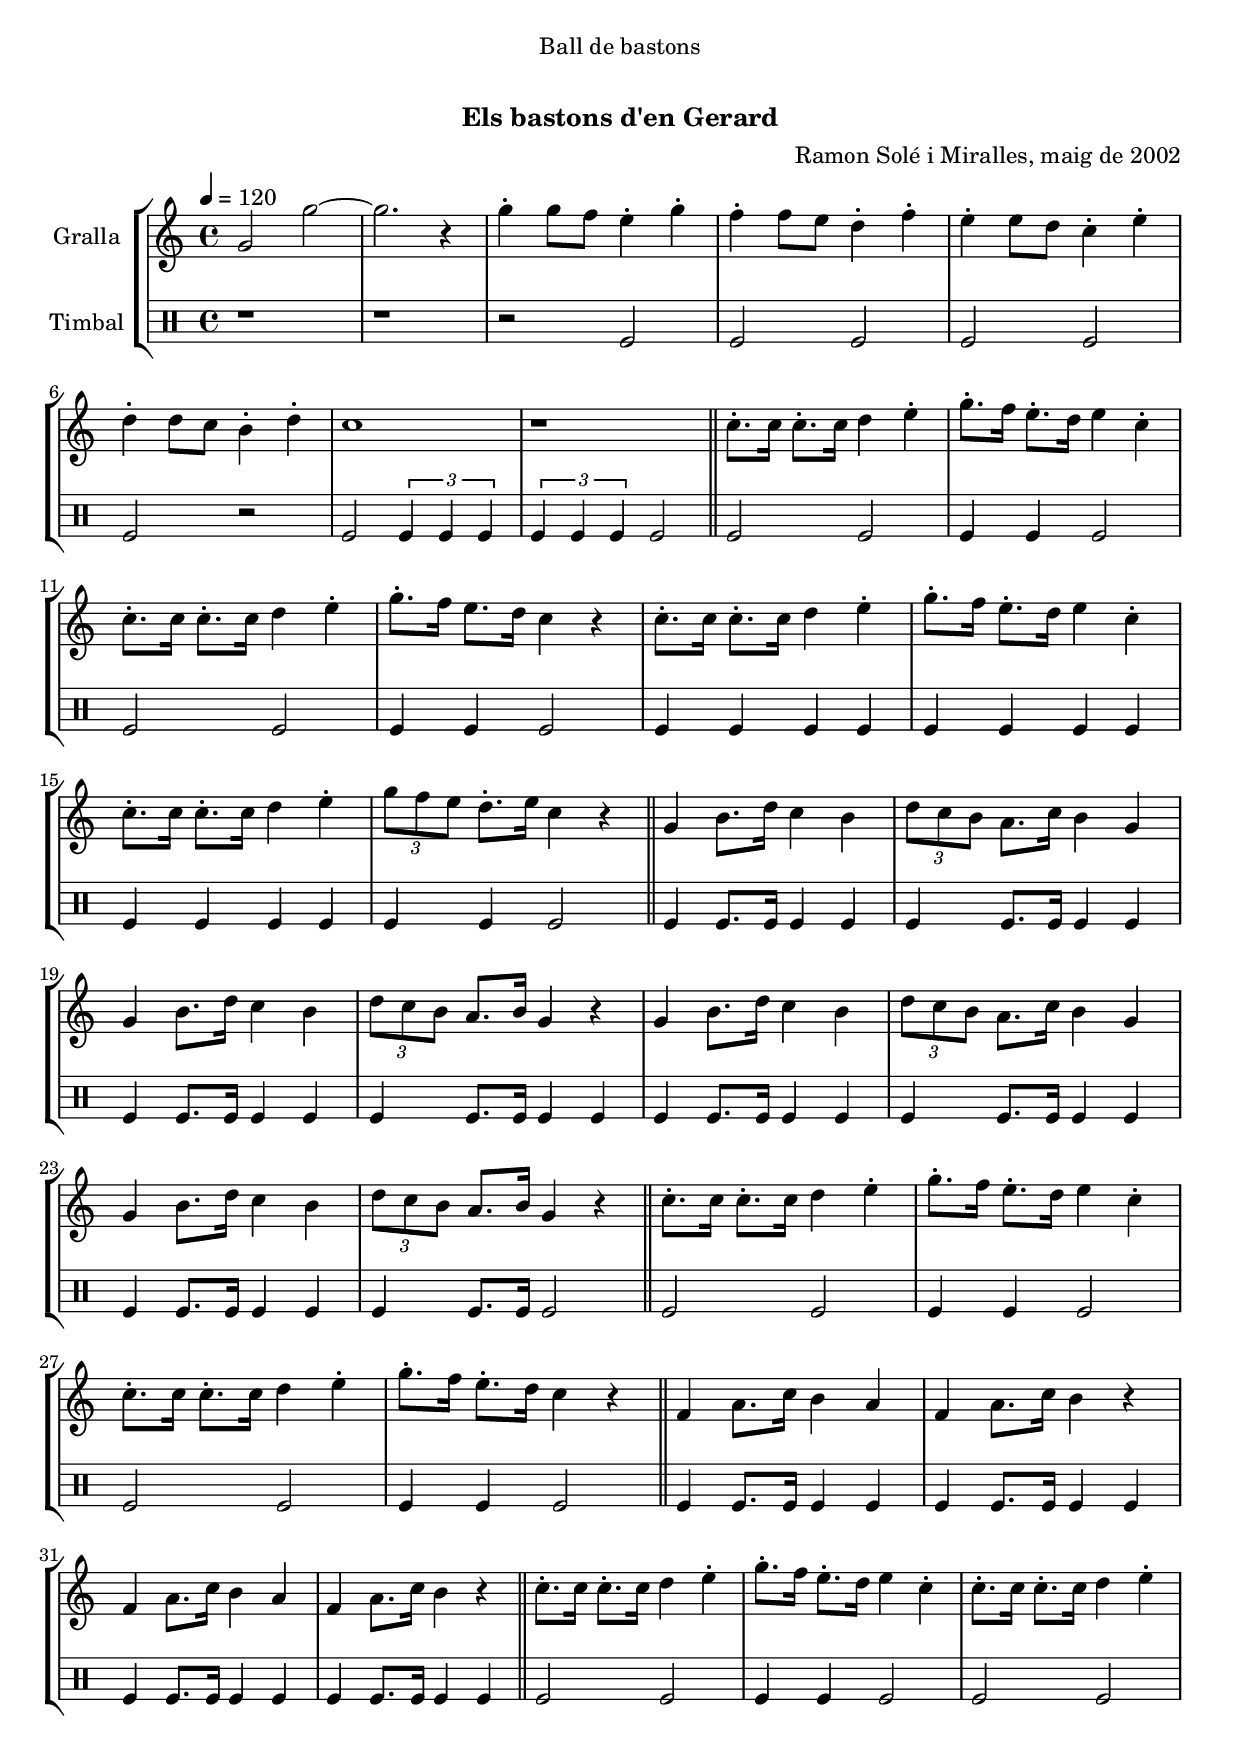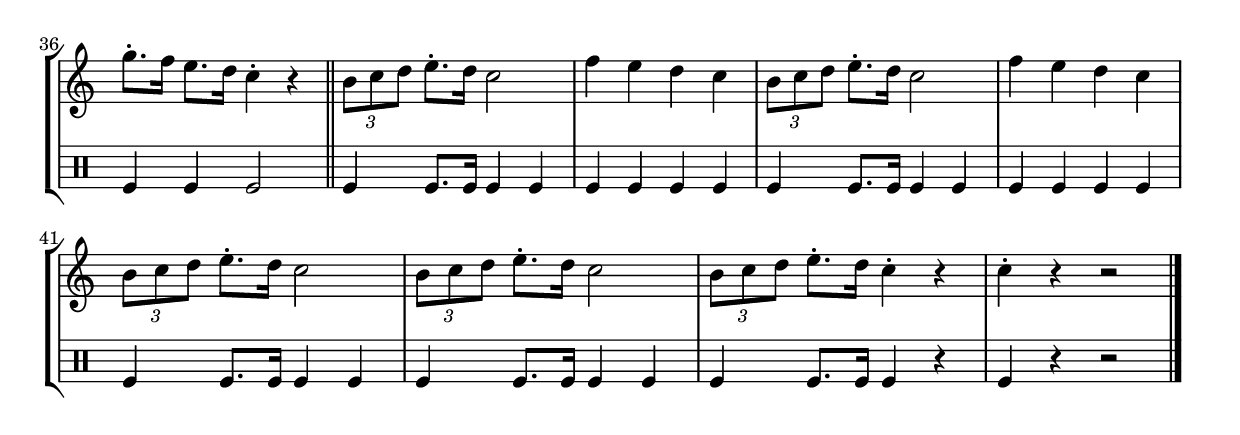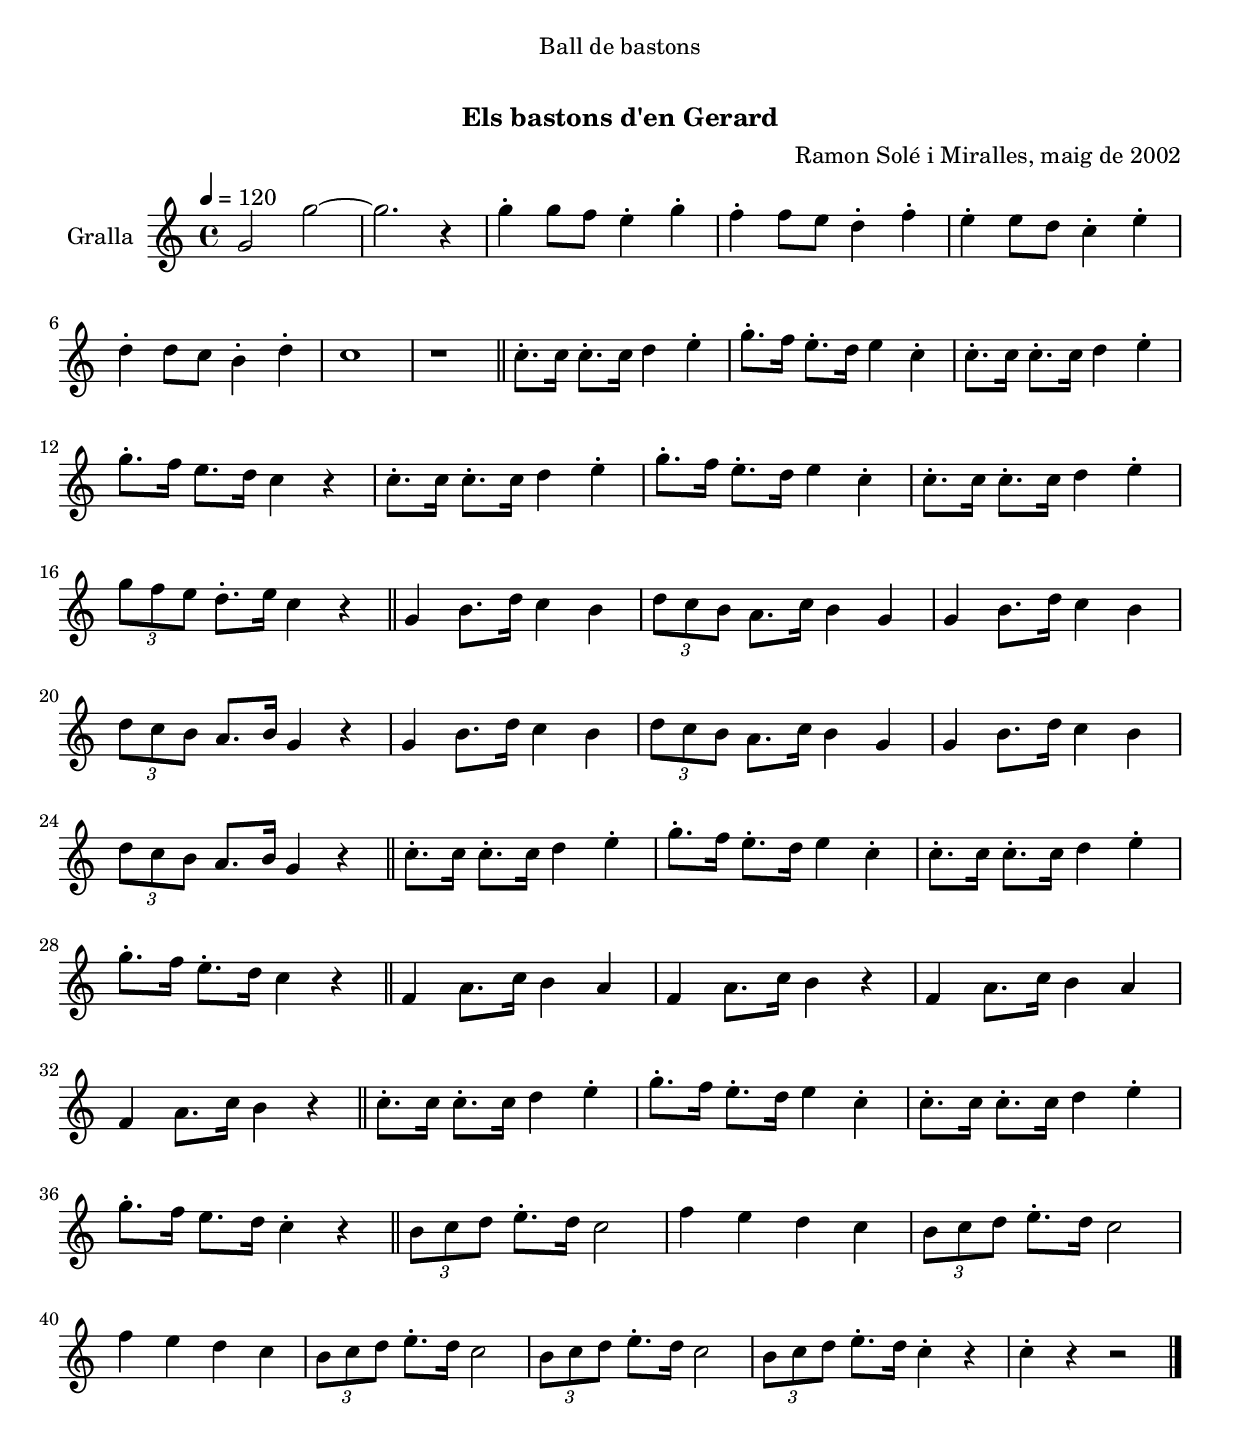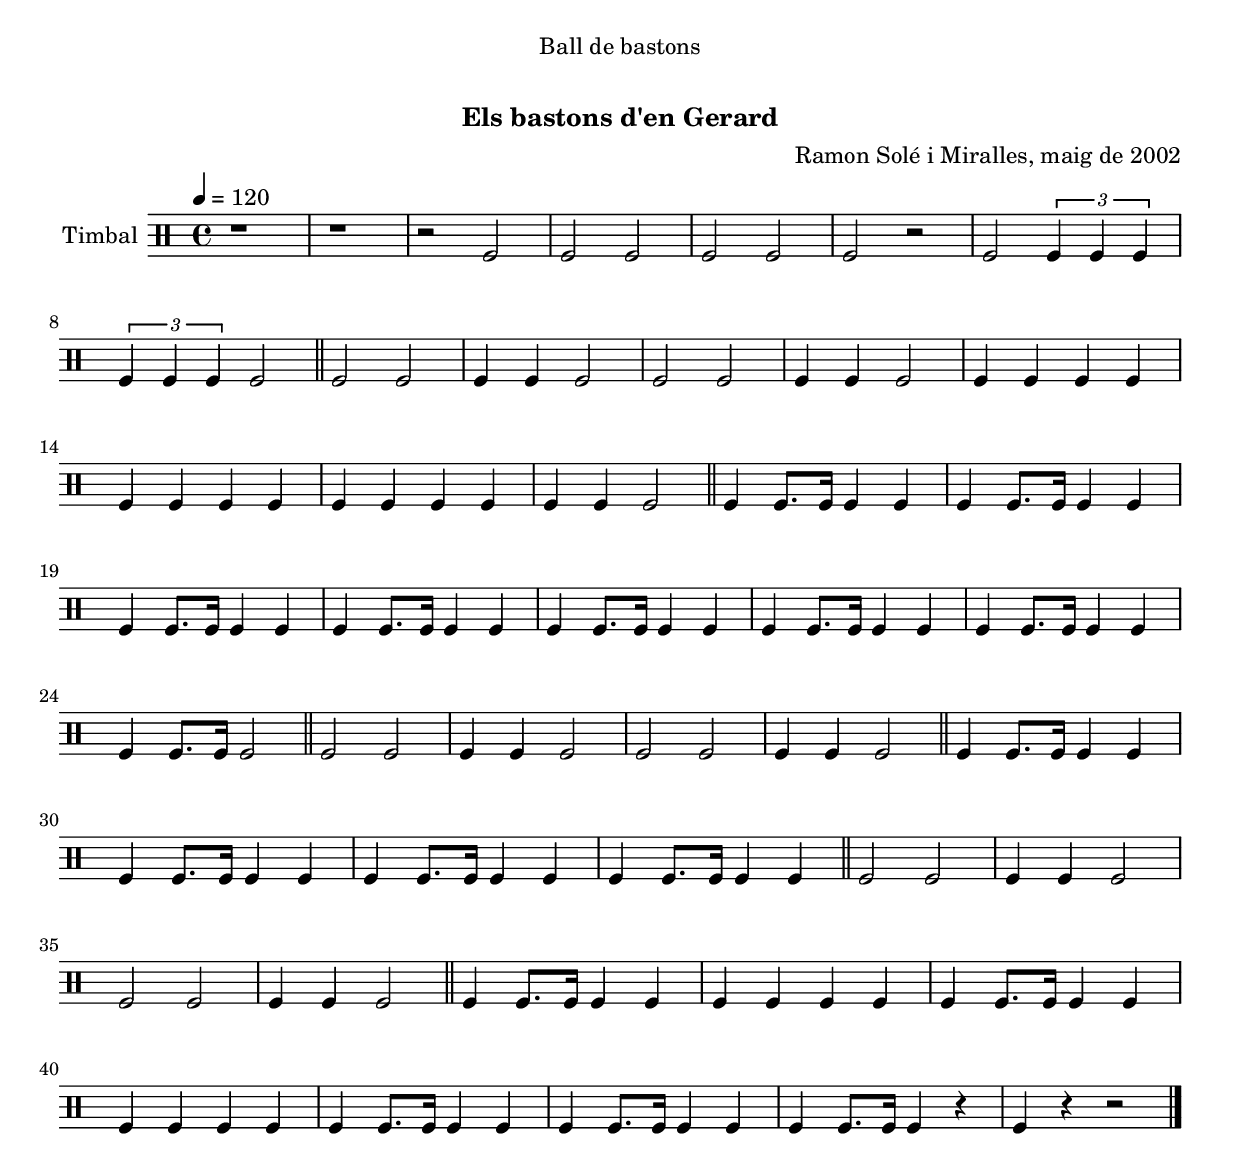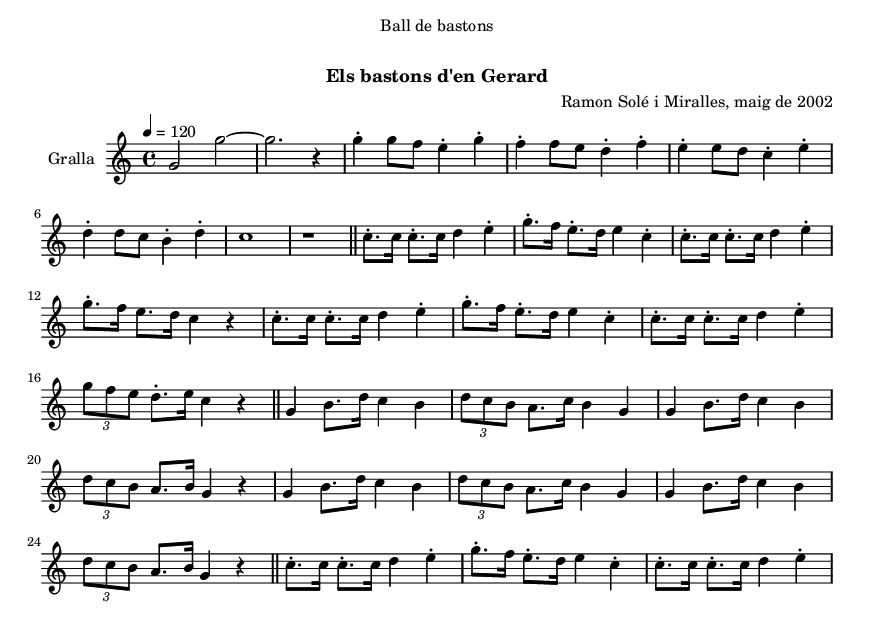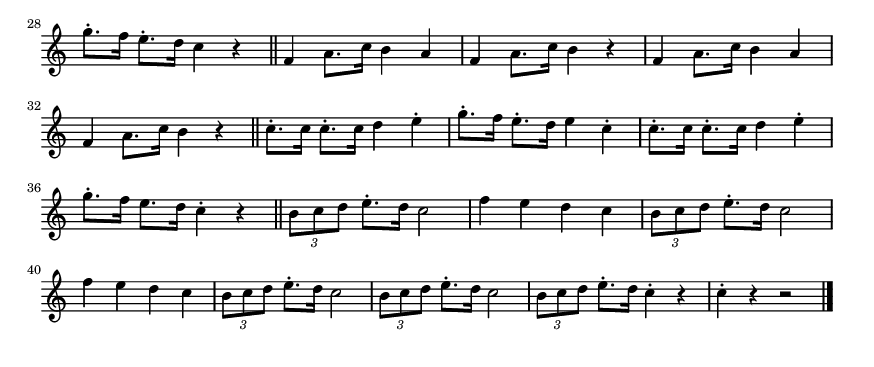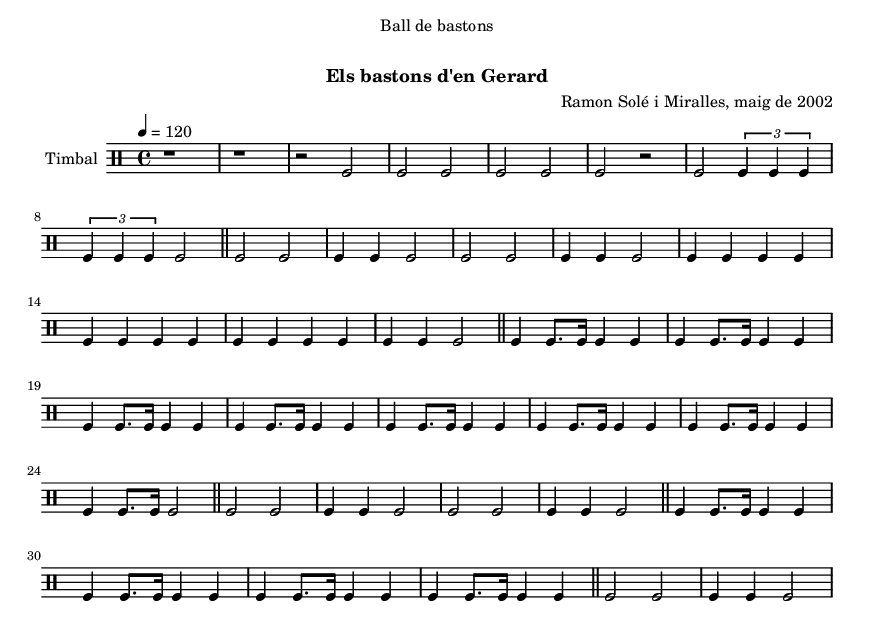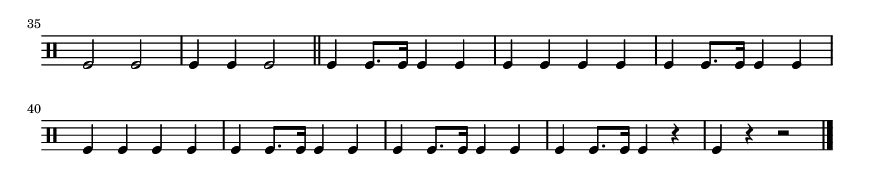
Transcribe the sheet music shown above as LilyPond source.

\version "2.16.0"

\header {
  dedication="Ball de bastons"
  title="   "
  subtitle="Els bastons d'en Gerard"
  subsubtitle=""
  poet=""
  meter=""
  piece=""
  composer="Ramon Solé i Miralles, maig de 2002"
  arranger=""
  opus=""
  instrument=""
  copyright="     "
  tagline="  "
}

liniaroAa =
\relative g'
{
  \tempo 4=120
  \clef treble
  \key c \major
  \time 4/4
  g2 g' ~  |
  g2. r4  |
  g4-. g8 f e4-. g-.  |
  f4-. f8 e d4-. f-.  |
  %05
  e4-. e8 d c4-. e-.  |
  d4-. d8 c b4-. d-.  |
  c1  |
  r1  \bar "||"
  c8.-. c16 c8.-. c16 d4 e-.  |
  %10
  g8.-. f16 e8.-. d16 e4 c-.  |
  c8.-. c16 c8.-. c16 d4 e-.  |
  g8.-. f16 e8. d16 c4 r  |
  c8.-. c16 c8.-. c16 d4 e-.  |
  g8.-. f16 e8.-. d16 e4 c-.  |
  %15
  c8.-. c16 c8.-. c16 d4 e-.  |
  \times 2/3 { g8 f e } d8.-. e16 c4 r  \bar "||"
  g4 b8. d16 c4 b  |
  \times 2/3 { d8 c b } a8. c16 b4 g  |
  g4 b8. d16 c4 b  |
  %20
  \times 2/3 { d8 c b } a8. b16 g4 r  |
  g4 b8. d16 c4 b  |
  \times 2/3 { d8 c b } a8. c16 b4 g  |
  g4 b8. d16 c4 b  |
  \times 2/3 { d8 c b } a8. b16 g4 r  \bar "||"
  %25
  c8.-. c16 c8.-. c16 d4 e-.  |
  g8.-. f16 e8.-. d16 e4 c-.  |
  c8.-. c16 c8.-. c16 d4 e-.  |
  g8.-. f16 e8.-. d16 c4 r  \bar "||"
  f,4 a8. c16 b4 a  |
  %30
  f4 a8. c16 b4 r  |
  f4 a8. c16 b4 a  |
  f4 a8. c16 b4 r  \bar "||"
  c8.-. c16 c8.-. c16 d4 e-.  |
  g8.-. f16 e8.-. d16 e4 c-.  |
  %35
  c8.-. c16 c8.-. c16 d4 e-.  |
  g8.-. f16 e8. d16 c4-. r  \bar "||"
  \times 2/3 { b8 c d } e8.-. d16 c2  |
  f4 e d c  |
  \times 2/3 { b8 c d } e8.-. d16 c2  |
  %40
  f4 e d c  |
  \times 2/3 { b8 c d } e8.-. d16 c2  |
  \times 2/3 { b8 c d } e8.-. d16 c2  |
  \times 2/3 { b8 c d } e8.-. d16 c4-. r  |
  c4-. r r2  \bar "|."
}

liniaroAb =
\drummode
{
  \tempo 4=120
  \time 4/4
  r1  |
  r1  |
  r2 tomfl  |
  tomfl2 tomfl  |
  %05
  tomfl2 tomfl  |
  tomfl2 r2  | % kompletite
  tomfl2 \times 2/3 { tomfl4 tomfl tomfl }  |
  \times 2/3 { tomfl4 tomfl tomfl } tomfl2  \bar "||"
  tomfl2 tomfl  |
  %10
  tomfl4 tomfl tomfl2  |
  tomfl2 tomfl  |
  tomfl4 tomfl tomfl2  |
  tomfl4 tomfl tomfl tomfl  |
  tomfl4 tomfl tomfl tomfl  |
  %15
  tomfl4 tomfl tomfl tomfl  |
  tomfl4 tomfl tomfl2  \bar "||"
  tomfl4 tomfl8. tomfl16 tomfl4 tomfl  |
  tomfl4 tomfl8. tomfl16 tomfl4 tomfl  |
  tomfl4 tomfl8. tomfl16 tomfl4 tomfl  |
  %20
  tomfl4 tomfl8. tomfl16 tomfl4 tomfl  |
  tomfl4 tomfl8. tomfl16 tomfl4 tomfl  |
  tomfl4 tomfl8. tomfl16 tomfl4 tomfl  |
  tomfl4 tomfl8. tomfl16 tomfl4 tomfl  |
  tomfl4 tomfl8. tomfl16 tomfl2  \bar "||"
  %25
  tomfl2 tomfl  |
  tomfl4 tomfl tomfl2  |
  tomfl2 tomfl  |
  tomfl4 tomfl tomfl2  \bar "||"
  tomfl4 tomfl8. tomfl16 tomfl4 tomfl  |
  %30
  tomfl4 tomfl8. tomfl16 tomfl4 tomfl  |
  tomfl4 tomfl8. tomfl16 tomfl4 tomfl  |
  tomfl4 tomfl8. tomfl16 tomfl4 tomfl  \bar "||"
  tomfl2 tomfl  |
  tomfl4 tomfl tomfl2  |
  %35
  tomfl2 tomfl  |
  tomfl4 tomfl tomfl2  \bar "||"
  tomfl4 tomfl8. tomfl16 tomfl4 tomfl  |
  tomfl4 tomfl tomfl tomfl  |
  tomfl4 tomfl8. tomfl16 tomfl4 tomfl  |
  %40
  tomfl4 tomfl tomfl tomfl  |
  tomfl4 tomfl8. tomfl16 tomfl4 tomfl  |
  tomfl4 tomfl8. tomfl16 tomfl4 tomfl  |
  tomfl4 tomfl8. tomfl16 tomfl4 r  |
  tomfl4 r r2  \bar "|."
}

\book {

\paper {
  print-page-number = false
}

\bookpart {
  \score {
    \new StaffGroup {
      \override Score.RehearsalMark #'self-alignment-X = #LEFT
      <<
        \new Staff \with {instrumentName = #"Gralla" } \liniaroAa
        \new DrumStaff \with {instrumentName = #"Timbal" } \liniaroAb
      >>
    }
    \layout {}
  }\score { \unfoldRepeats
    \new StaffGroup {
      \override Score.RehearsalMark #'self-alignment-X = #LEFT
      <<
        \new Staff \with {instrumentName = #"Gralla" } \liniaroAa
        \new DrumStaff \with {instrumentName = #"Timbal" } \liniaroAb
      >>
    }
    \midi {}
  }
}

\bookpart {
  \header {}
  \score {
    \new StaffGroup {
      \override Score.RehearsalMark #'self-alignment-X = #LEFT
      <<
        \new Staff \with {instrumentName = #"Gralla" } \liniaroAa
      >>
    }
    \layout {}
  }\score { \unfoldRepeats
    \new StaffGroup {
      \override Score.RehearsalMark #'self-alignment-X = #LEFT
      <<
        \new Staff \with {instrumentName = #"Gralla" } \liniaroAa
      >>
    }
    \midi {}
  }
}

\bookpart {
  \header {}
  \score {
    \new StaffGroup {
      \override Score.RehearsalMark #'self-alignment-X = #LEFT
      <<
        \new DrumStaff \with {instrumentName = #"Timbal" } \liniaroAb
      >>
    }
    \layout {}
  }\score { \unfoldRepeats
    \new StaffGroup {
      \override Score.RehearsalMark #'self-alignment-X = #LEFT
      <<
        \new DrumStaff \with {instrumentName = #"Timbal" } \liniaroAb
      >>
    }
    \midi {}
  }
}

}

\book {

\paper {
  print-page-number = false
  #(set-paper-size "a6landscape")
  #(layout-set-staff-size 14)
}

\bookpart {
  \header {}
  \score {
    \new StaffGroup {
      \override Score.RehearsalMark #'self-alignment-X = #LEFT
      <<
        \new Staff \with {instrumentName = #"Gralla" } \liniaroAa
      >>
    }
    \layout {}
  }
}

\bookpart {
  \header {}
  \score {
    \new StaffGroup {
      \override Score.RehearsalMark #'self-alignment-X = #LEFT
      <<
        \new DrumStaff \with {instrumentName = #"Timbal" } \liniaroAb
      >>
    }
    \layout {}
  }
}

}

